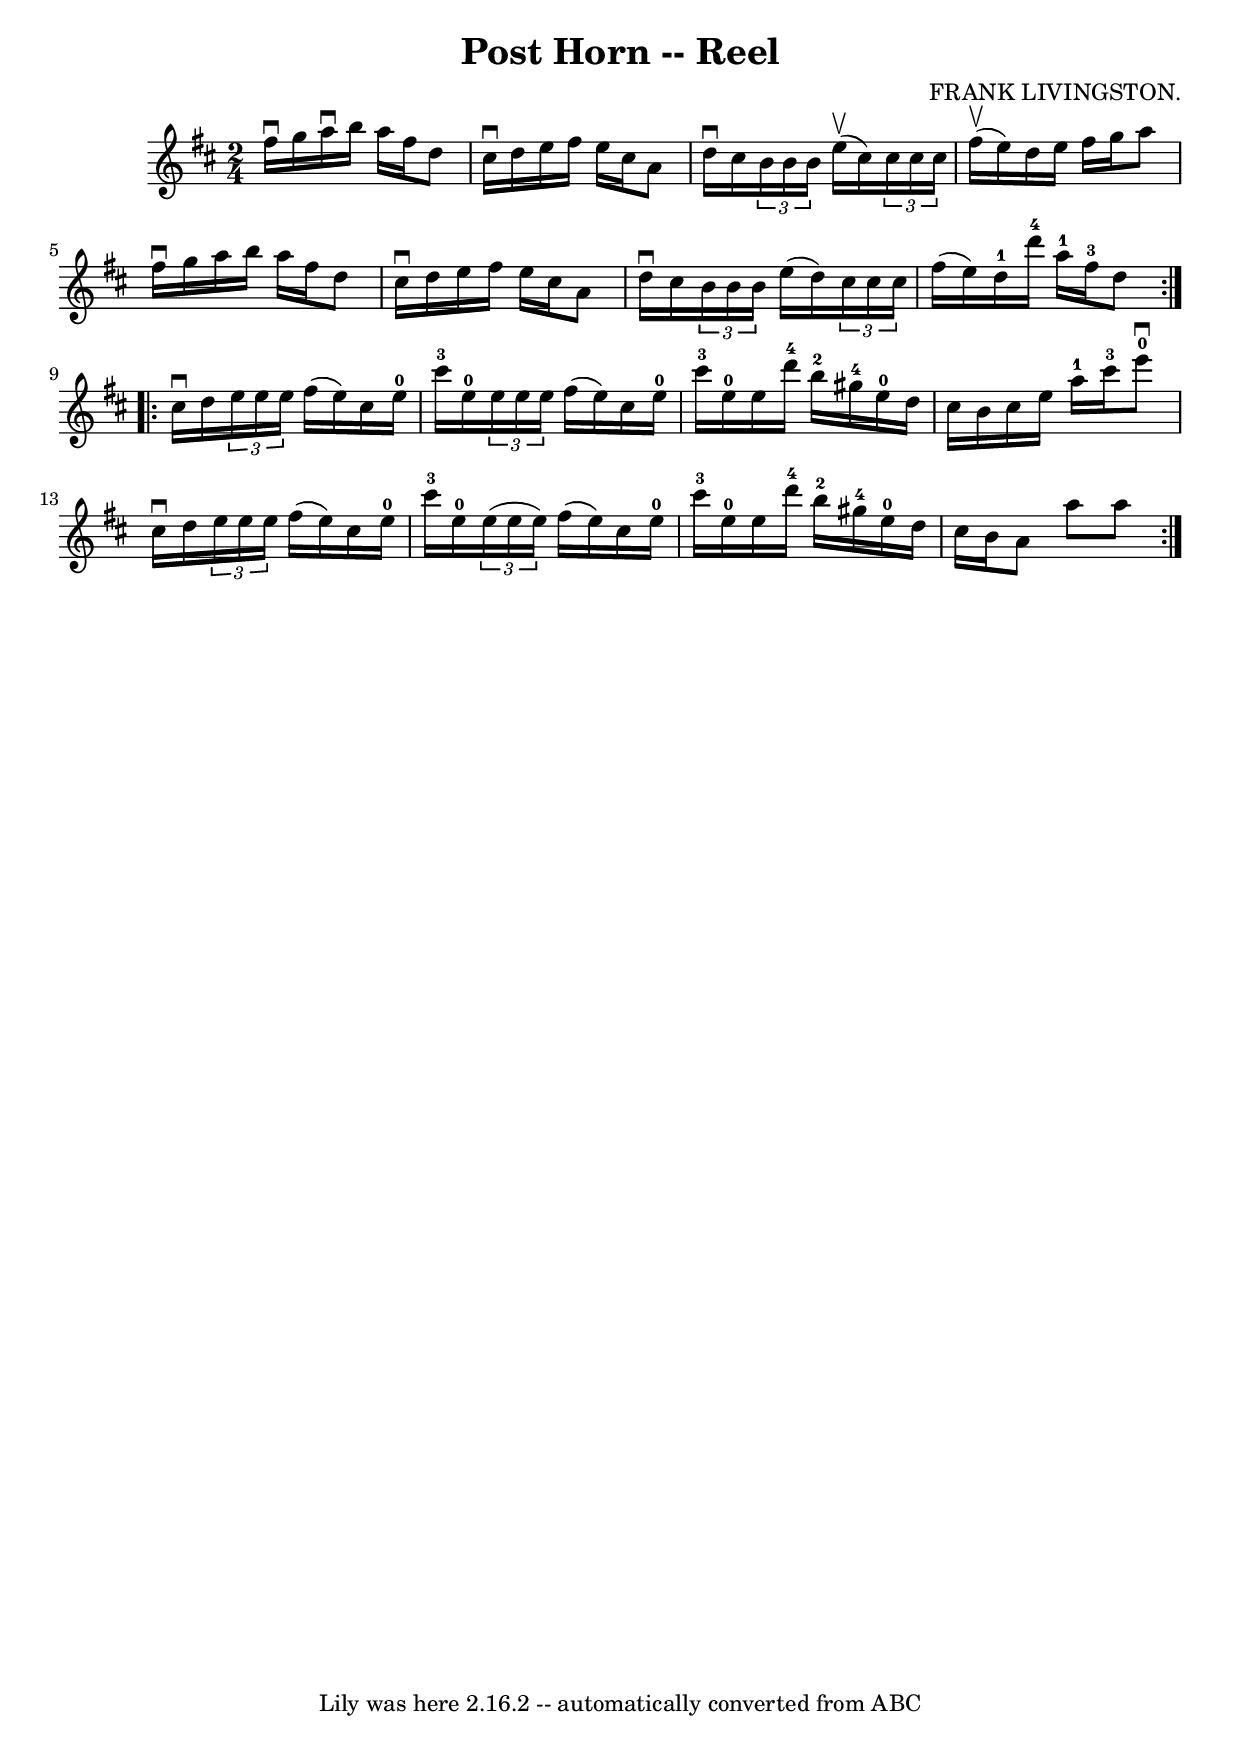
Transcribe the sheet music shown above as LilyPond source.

\version "2.16.2"
\include "Mammoth.ily"
\header {
  %% book = "Ryan's Mammoth Collection"
  composer = "FRANK LIVINGSTON."
  crossRefNumber = "1"
  footnotes = "\\\\307"
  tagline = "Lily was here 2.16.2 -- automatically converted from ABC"
  title = "Post Horn -- Reel"

}
voicedefault =  {



  \repeat volta 2 {

    \time 2/4 
    \key d \major
    fis''16^\downbow g''16  |
    a''16^\downbow b''16 a''16 fis''16 d''8 cis''16^\downbow d''16    
    |
    e''16 fis''16 e''16 cis''16 a'8 d''16^\downbow   
    cis''16    |
    \times 2/3 { b'16 b'16 b'16  
	       } e''16^\upbow(
    cis''16)   \times 2/3 { cis''16 cis''16 cis''16  
			  } fis''16^\upbow(e''16)   |
    d''16 e''16 fis''16 g''16 a''8    
    fis''16^\downbow g''16    |
    a''16 b''16 a''16 fis''16    
    d''8 cis''16^\downbow d''16    |
    e''16 fis''16 e''16    
    cis''16 a'8 d''16^\downbow cis''16    |
    \times 2/3 { b'16   
		 b'16 b'16  
	       } e''16 (d''16)   \times 2/3 { cis''16 cis''16    
					      cis''16  
					    } fis''16 (e''16)   |
    d''16-1 d'''16-4   
    a''16-1 fis''16-3 d''8  
  }     
  \repeat volta 2 {
    cis''16^\downbow   
    d''16  |
    \times 2/3 { e''16 e''16 e''16  
	       } fis''16 (
    e''16) cis''16 e''16-0 cis'''16-3 e''16-0   |
    
    \times 2/3 { e''16 e''16 e''16  
	       } fis''16 (e''16) cis''16    
    e''16-0 cis'''16-3 e''16-0   |
    e''16 d'''16-4   
    b''16-2 gis''16-4 e''16-0 d''16 cis''16 b'16    |
    
    cis''16 e''16 a''16-1 cis'''16-3 e'''8-0^\downbow   
    cis''16^\downbow d''16    |
    \times 2/3 { e''16 e''16    
		 e''16  
	       } fis''16 (e''16) cis''16 e''16-0 cis'''16-3   
    e''16-0   |
    \times 2/3 { e''16 (e''16 e''16) 
	       } fis''16 
    (e''16) cis''16 e''16-0 cis'''16-3 e''16-0   |
    
    e''16 d'''16-4 b''16-2 gis''16-4 e''16-0 d''16    
    cis''16 b'16    |
    a'8 a''8 a''8    
  }   

}

\score{
  <<

    \context Staff="default"
    {
      \voicedefault 
      
    }

  >>
  \layout {
    
  }
  \midi {
  }

}
